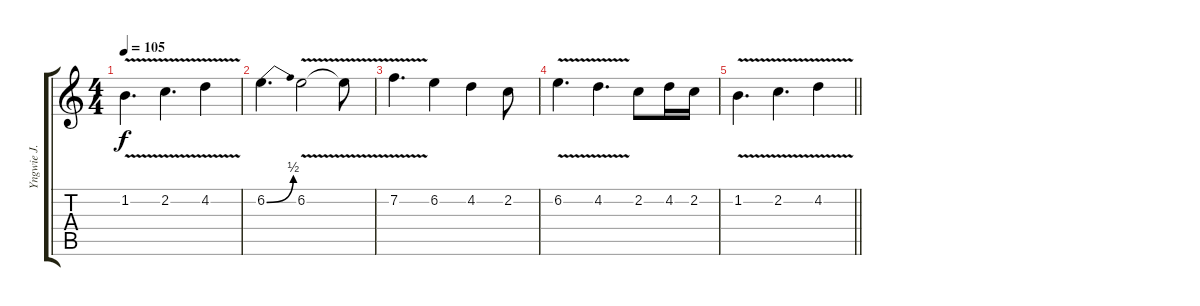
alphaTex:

\track ("Yngwie J. Malmsteen" "Yngwie J. ") {instrument overdrivenguitar}
\staff {score tabs}
\tuning (Eb4 Bb3 Gb3 Db3 Ab2 Eb2) {hide}
\ts (4 4)
\tempo 105
\clef g2
\ks c
1.2{v}.4{d dy f} 2.2{v}.4{d} 4.2{v}.4 |
6.2{be (bend 0 0 60 2)}.4{d} 6.2{v}.2 6.2{t}.8 |
7.2{v}.4{d} 6.2.4 4.2.4 2.2.8 |
6.2{v}.4{d} 4.2{v}.4{d} 2.2.8 4.2.16 2.2.16 |
\barLineRight lightlight
1.2{v}.4{d} 2.2{v}.4{d} 4.2{v}.4
